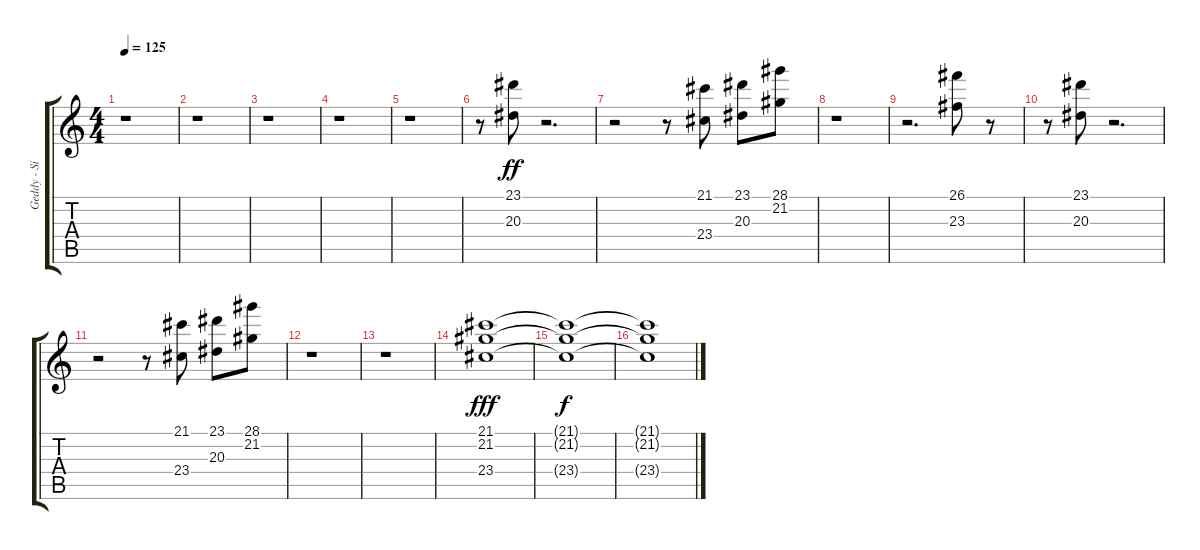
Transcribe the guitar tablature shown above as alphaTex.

\track ("Geddy - Sintetizador" "Geddy - Si") {instrument synthstrings1}
\staff {score tabs}
\tuning (E4 B3 G3 D3 A2 E2) {hide}
\ts (4 4)
\tempo 125
\clef g2
\ks c
r.1{dy f} |
r.1 |
r.1 |
r.1 |
r.1 |
r.8 (23.1 20.3).8{dy ff volume 14} r.2{d} |
r.2 r.8 (21.1 23.4).8 (23.1 20.3).8 (28.1 21.2).8 |
r.1 |
r.2{d} (26.1 23.3).8 r.8 |
r.8 (23.1 20.3).8 r.2{d} |
r.2 r.8 (21.1 23.4).8 (23.1 20.3).8 (28.1 21.2).8 |
r.1 |
r.1 |
(21.1 21.2 23.4).1{dy fff} |
(21.1{t} 21.2{t} 23.4{t}).1{dy f} |
(21.1{t} 21.2{t} 23.4{t}).1
